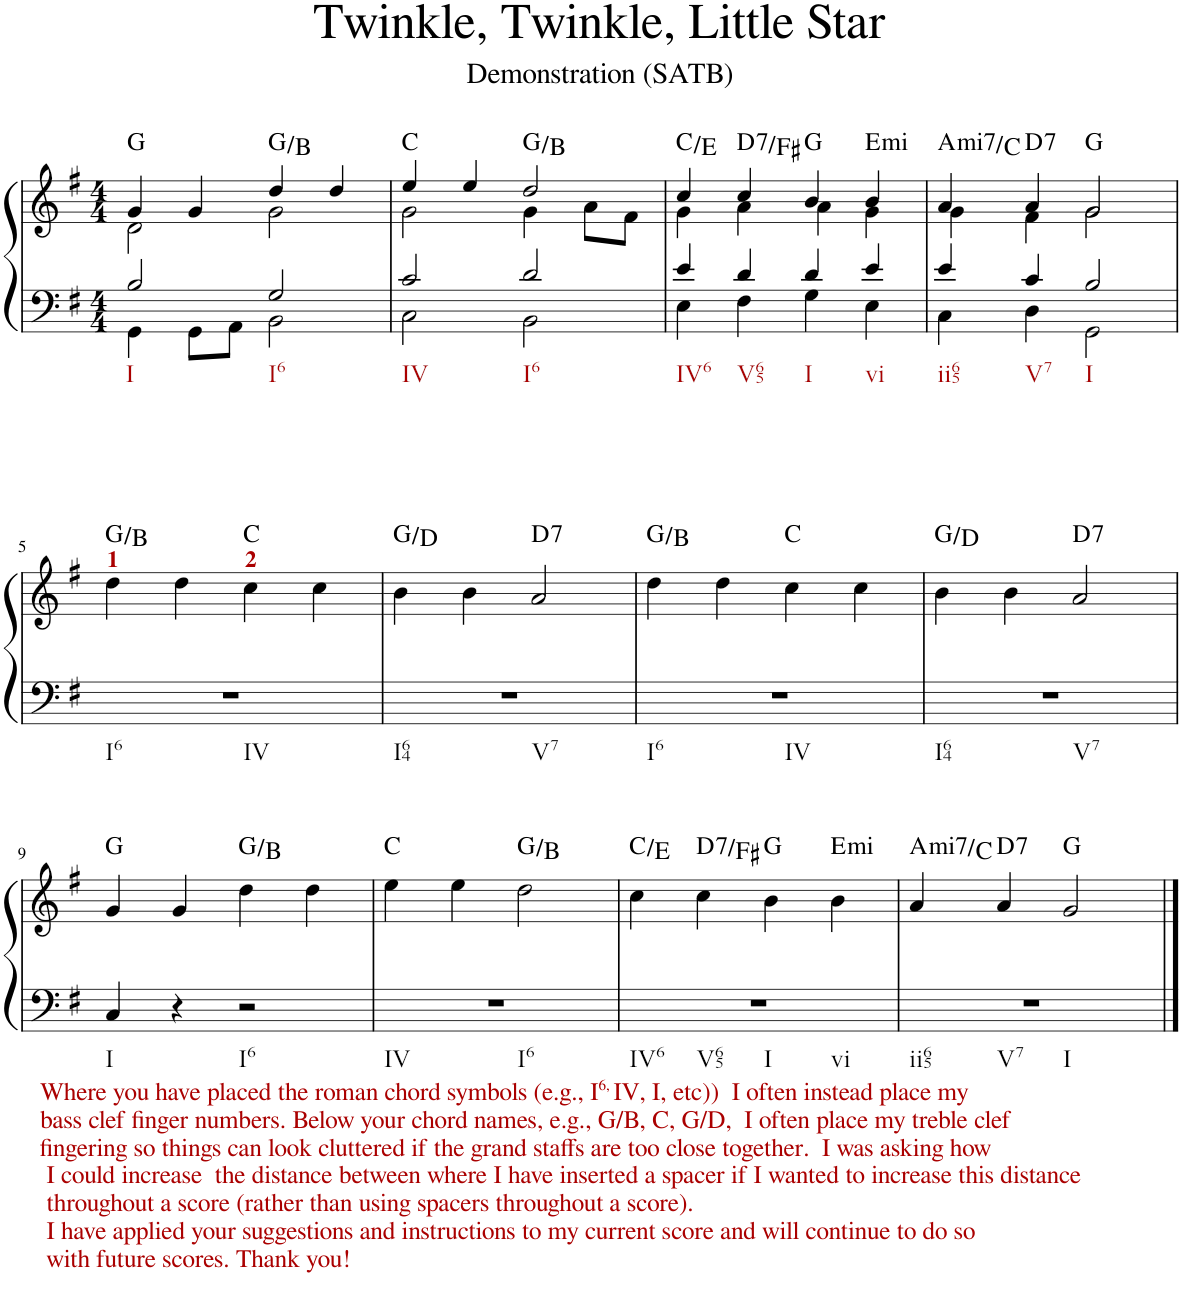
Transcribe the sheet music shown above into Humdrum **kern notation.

**kern	**kern	**harte
*part1	*part1	*part1
*staff2	*staff1	*
*I"Piano	*	*
*I'Pno.	*	*
*clefF4	*clefG2	*
*k[f#]	*k[f#]	*
*M4/4	*M4/4	*
=1	=1	=1
*^	*^	*
2B/	4GG\	4g/	2d\	G:maj
.	8GG\L	4g/	.	.
.	8AA\J	.	.	.
2G/	2BB\	4dd/	2g\	G:maj/3
.	.	4dd/	.	.
=2	=2	=2	=2	=2
2c/	2C\	4ee/	2g\	C:maj
.	.	4ee/	.	.
2d/	2BB\	2dd/	4g\	G:maj/3
.	.	.	8a\L	.
.	.	.	8f#\J	.
=3	=3	=3	=3	=3
4e/	4E\	4cc/	4g\	C:maj/3
!	!	!	!	!LO:H:kt=7
4d/	4F#\	4cc/	4a\	D:7/3
4d/	4G\	4b/	4a\	G:maj
!	!	!	!	!LO:H:kt=mi
4e/	4E\	4b/	4g\	E:min
=4	=4	=4	=4	=4
!	!	!	!	!LO:H:kt=mi7
4e/	4C\	4a/	4g\	A:min7/b3
!	!	!	!	!LO:H:kt=7
4c/	4D\	4a/	4f#\	D:7
2B/	2GG\	2g/	2g\	G:maj
*v	*v	*	*	*
*	*v	*v	*
!!LO:LB:g=z
=5	=5	=5
1r	4dd\	G:maj/3
.	4dd\	.
.	4cc\	C:maj
.	4cc\	.
=6	=6	=6
1r	4b\	G:maj/5
.	4b\	.
!	!	!LO:H:kt=7
.	2a/	D:7
=7	=7	=7
1r	4dd\	G:maj/3
.	4dd\	.
.	4cc\	C:maj
.	4cc\	.
=8	=8	=8
1r	4b\	G:maj/5
.	4b\	.
!	!	!LO:H:kt=7
.	2a/	D:7
!!LO:LB:g=z
=9	=9	=9
!LO:TX:b:color=#AA0000:t=Where you have placed the roman chord symbols (e.g., I	!	!
!LO:TX:b:t=6,	!	!
!LO:TX:b:t=IV, I, etc))  I often instead place my	!	!
!LO:TX:b:t=bass clef finger numbers. Below your chord names, e.g., G/B, C, G/D,  I often place my treble clef	!	!
!LO:TX:b:t=fingering so things can look cluttered if the grand staffs are too close together.  I was asking how	!	!
!LO:TX:b:t=I could increase  the distance between where I have inserted a spacer if I wanted to increase this distance	!	!
!LO:TX:b:t=throughout a score (rather than using spacers throughout a score).	!	!
!LO:TX:b:t=I have applied your suggestions and instructions to my current score and will continue to do so	!	!
!LO:TX:b:t=with future scores. Thank you!	!	!
4C/	4g/	G:maj
4r	4g/	.
2r	4dd\	G:maj/3
.	4dd\	.
=10	=10	=10
1r	4ee\	C:maj
.	4ee\	.
.	2dd\	G:maj/3
=11	=11	=11
1r	4cc\	C:maj/3
!	!	!LO:H:kt=7
.	4cc\	D:7/3
.	4b\	G:maj
!	!	!LO:H:kt=mi
.	4b\	E:min
=12	=12	=12
!	!	!LO:H:kt=mi7
1r	4a/	A:min7/b3
!	!	!LO:H:kt=7
.	4a/	D:7
.	2g/	G:maj
==	==	==
*-	*-	*-
